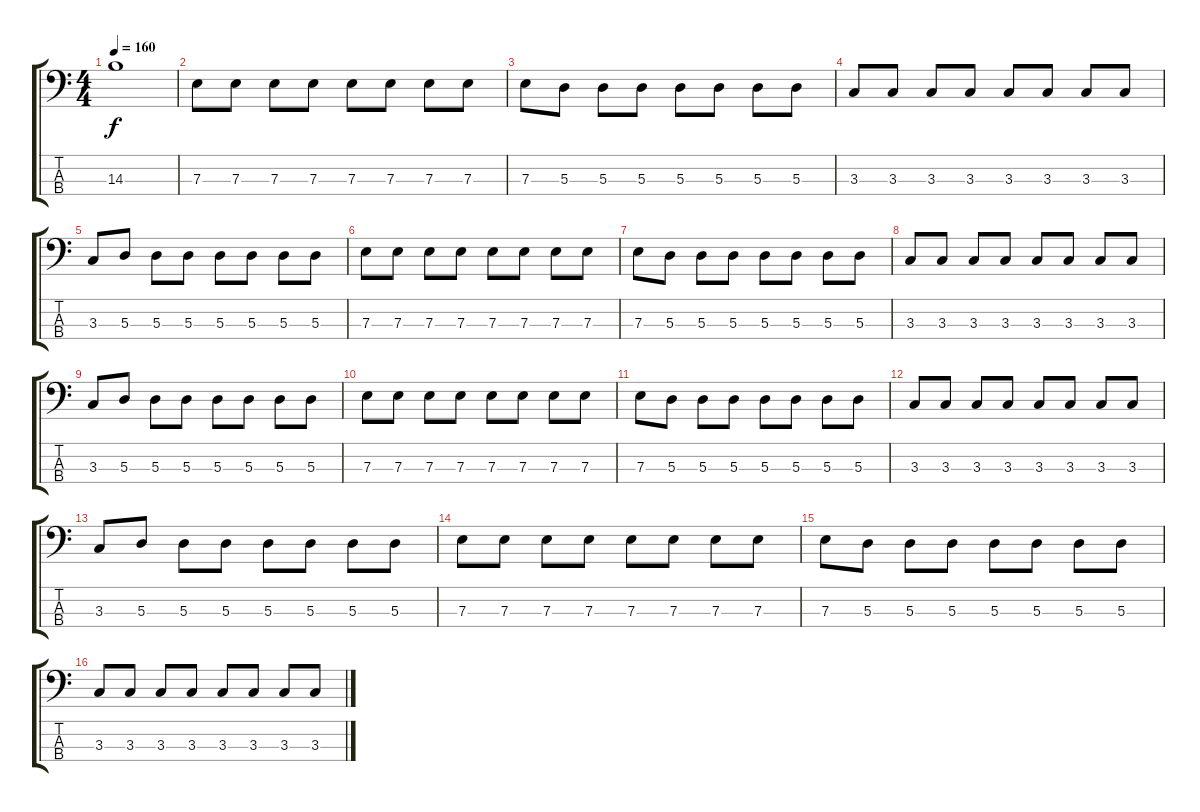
\track "" {instrument electricbassfinger}
\staff {score tabs}
\tuning (G2 D2 A1 E1) {hide}
\ts (4 4)
\tempo 160
\clef f4
\ks c
14.3.1{dy f} |
7.3.8 7.3.8 7.3.8 7.3.8 7.3.8 7.3.8 7.3.8 7.3.8 |
7.3.8 5.3.8 5.3.8 5.3.8 5.3.8 5.3.8 5.3.8 5.3.8 |
3.3.8 3.3.8 3.3.8 3.3.8 3.3.8 3.3.8 3.3.8 3.3.8 |
3.3.8 5.3.8 5.3.8 5.3.8 5.3.8 5.3.8 5.3.8 5.3.8 |
7.3.8 7.3.8 7.3.8 7.3.8 7.3.8 7.3.8 7.3.8 7.3.8 |
7.3.8 5.3.8 5.3.8 5.3.8 5.3.8 5.3.8 5.3.8 5.3.8 |
3.3.8 3.3.8 3.3.8 3.3.8 3.3.8 3.3.8 3.3.8 3.3.8 |
3.3.8 5.3.8 5.3.8 5.3.8 5.3.8 5.3.8 5.3.8 5.3.8 |
7.3.8 7.3.8 7.3.8 7.3.8 7.3.8 7.3.8 7.3.8 7.3.8 |
7.3.8 5.3.8 5.3.8 5.3.8 5.3.8 5.3.8 5.3.8 5.3.8 |
3.3.8 3.3.8 3.3.8 3.3.8 3.3.8 3.3.8 3.3.8 3.3.8 |
3.3.8 5.3.8 5.3.8 5.3.8 5.3.8 5.3.8 5.3.8 5.3.8 |
7.3.8 7.3.8 7.3.8 7.3.8 7.3.8 7.3.8 7.3.8 7.3.8 |
7.3.8 5.3.8 5.3.8 5.3.8 5.3.8 5.3.8 5.3.8 5.3.8 |
3.3.8 3.3.8 3.3.8 3.3.8 3.3.8 3.3.8 3.3.8 3.3.8
